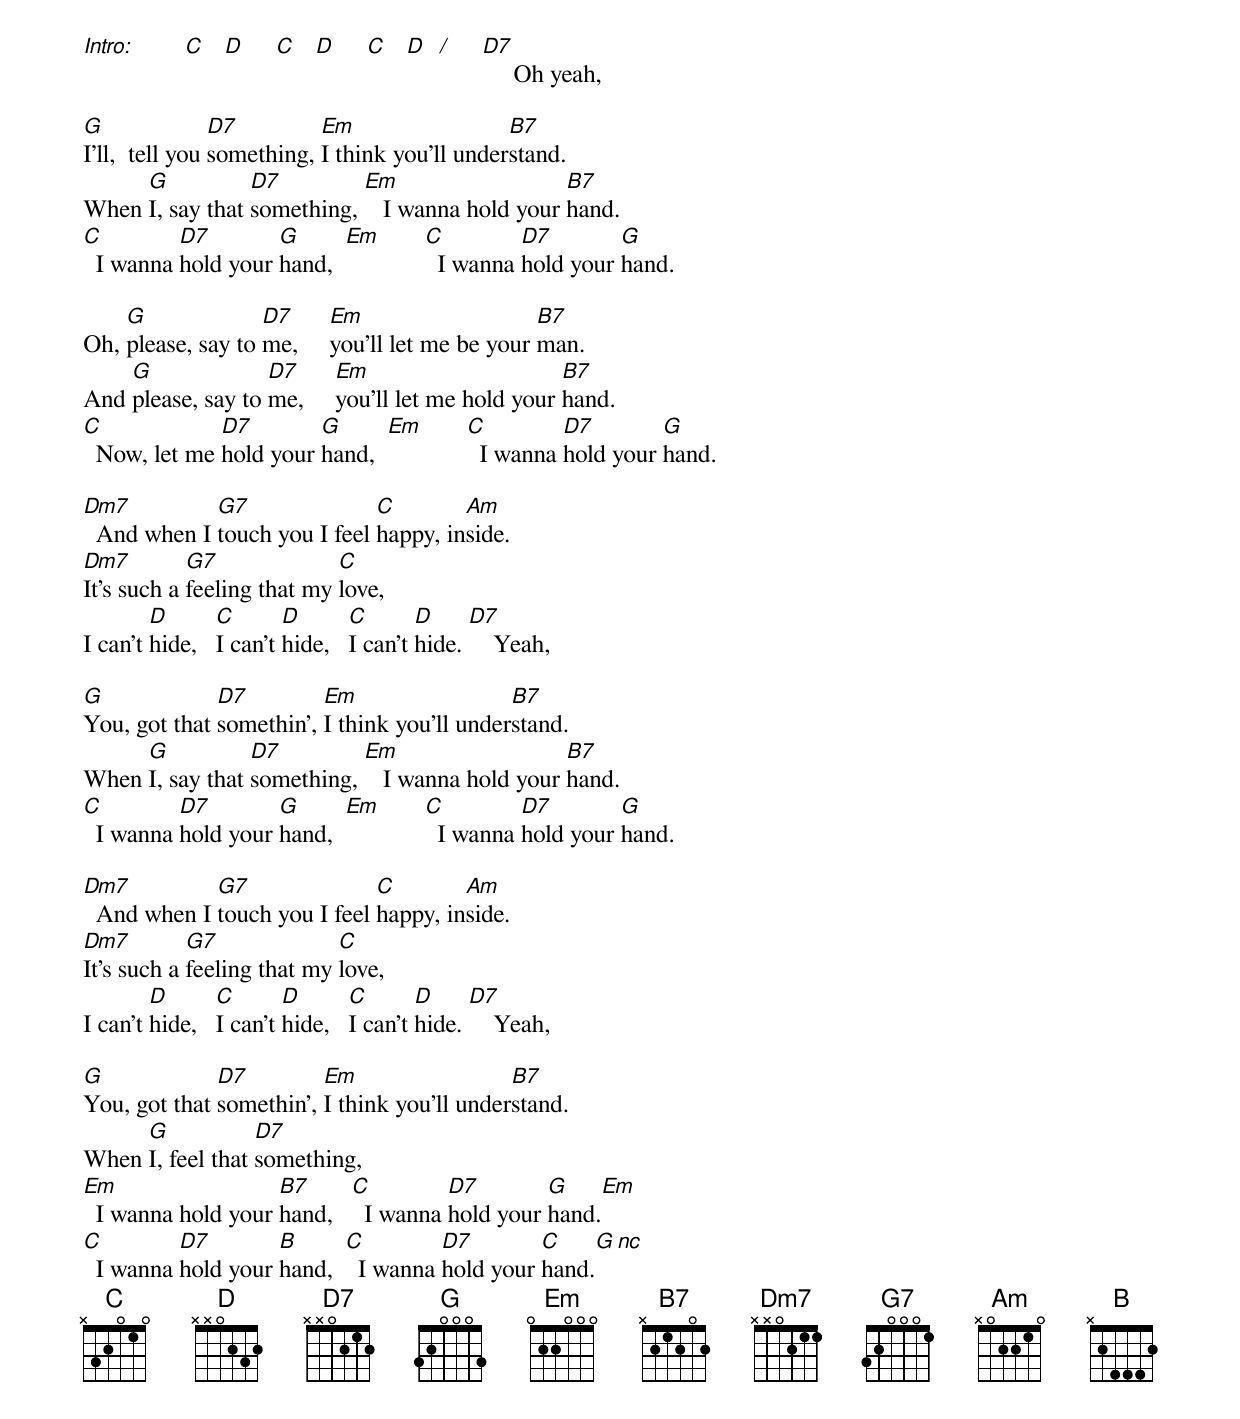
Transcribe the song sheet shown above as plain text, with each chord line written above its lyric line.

Intro:  C  D    C  D    C  D /    D7
                                       Oh yeah,

G               D7         Em                  B7
I'll,  tell you something, I think you'll understand.
     G           D7         Em                   B7
When I, say that something,    I wanna hold your hand.
C         D7        G      Em     C         D7        G
  I wanna hold your hand,           I wanna hold your hand.

    G              D7      Em                    B7
Oh, please, say to me,     you'll let me be your man.
    G              D7      Em                      B7
And please, say to me,     you'll let me hold your hand.
C             D7        G      Em     C         D7        G
  Now, let me hold your hand,           I wanna hold your hand.

Dm7          G7               C        Am
  And when I touch you I feel happy, inside.
Dm7         G7              C
It's such a feeling that my love,
        D       C       D       C       D     D7
I can't hide,   I can't hide,   I can't hide.     Yeah,

G             D7         Em                  B7
You, got that somethin', I think you'll understand.
     G           D7         Em                   B7
When I, say that something,    I wanna hold your hand.
C         D7        G      Em     C         D7        G
  I wanna hold your hand,           I wanna hold your hand.

Dm7          G7               C        Am
  And when I touch you I feel happy, inside.
Dm7         G7              C
It's such a feeling that my love,
        D       C       D       C       D     D7
I can't hide,   I can't hide,   I can't hide.     Yeah,

G             D7         Em                  B7
You, got that somethin', I think you'll understand.
     G            D7
When I, feel that something,
Em                  B7      C         D7        G      Em
  I wanna hold your hand,     I wanna hold your hand.
C         D7        B      C         D7        C      G nc
  I wanna hold your hand,    I wanna hold your hand.
